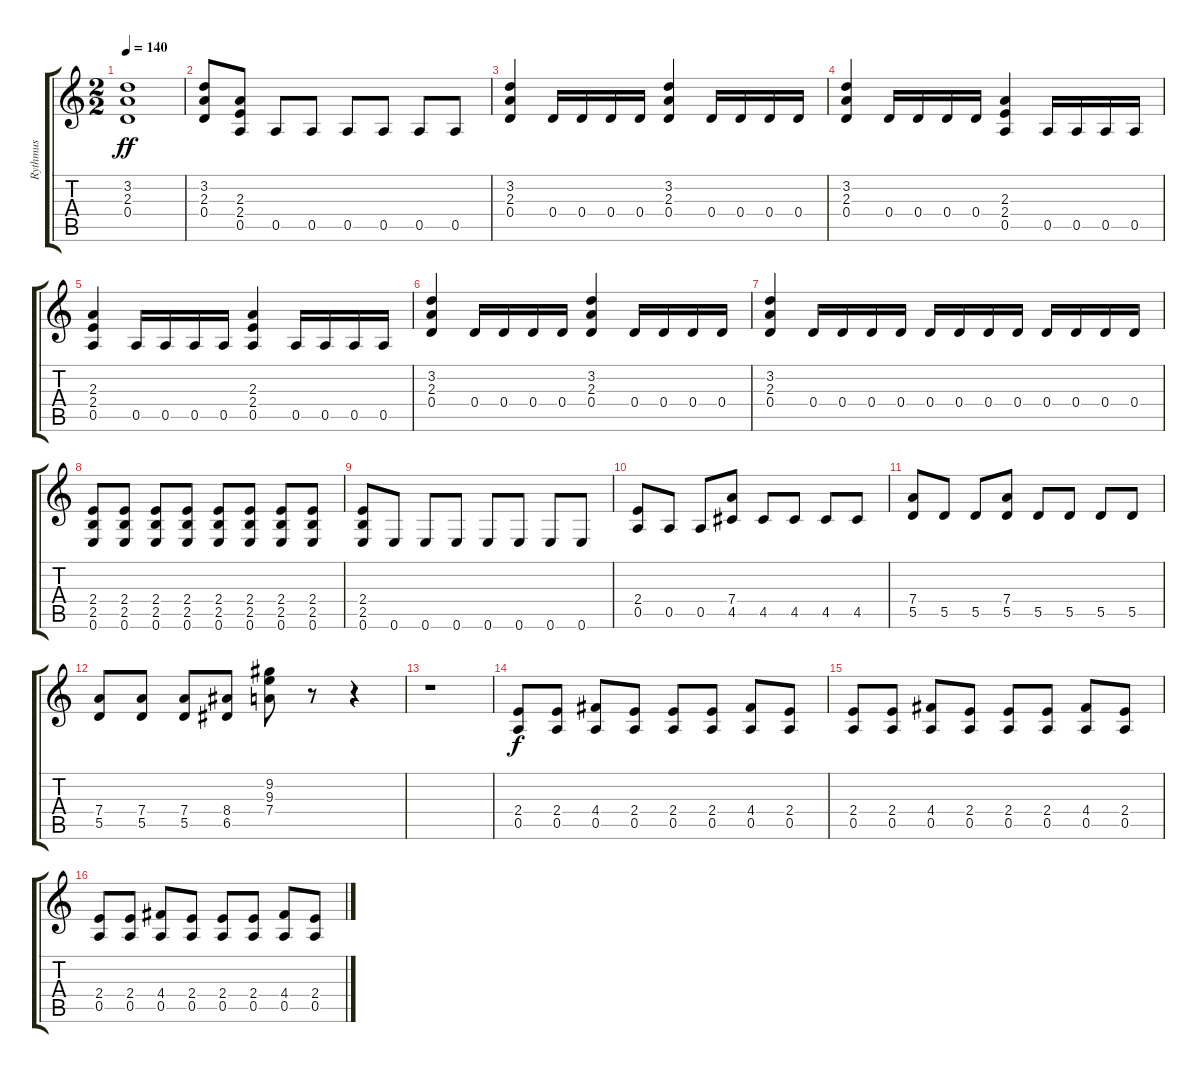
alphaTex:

\track ("Rythmus" "Rythmus") {instrument overdrivenguitar}
\staff {score tabs}
\tuning (E4 B3 G3 D3 A2 E2) {hide}
\ts (2 2)
\tempo 140
\clef g2
\ks aminor
(3.2 2.3 0.4).1{dy ff} |
(3.2 2.3 0.4).8 (2.3 2.4 0.5).8 0.5.8 0.5.8 0.5.8 0.5.8 0.5.8 0.5.8 |
(3.2 2.3 0.4).4 0.4.16 0.4.16 0.4.16 0.4.16 (3.2 2.3 0.4).4 0.4.16 0.4.16 0.4.16 0.4.16 |
(3.2 2.3 0.4).4 0.4.16 0.4.16 0.4.16 0.4.16 (2.3 2.4 0.5).4 0.5.16 0.5.16 0.5.16 0.5.16 |
(2.3 2.4 0.5).4 0.5.16 0.5.16 0.5.16 0.5.16 (2.3 2.4 0.5).4 0.5.16 0.5.16 0.5.16 0.5.16 |
(3.2 2.3 0.4).4 0.4.16 0.4.16 0.4.16 0.4.16 (3.2 2.3 0.4).4 0.4.16 0.4.16 0.4.16 0.4.16 |
(3.2 2.3 0.4).4 0.4.16 0.4.16 0.4.16 0.4.16 0.4.16 0.4.16 0.4.16 0.4.16 0.4.16 0.4.16 0.4.16 0.4.16 |
(2.4 2.5 0.6).8 (2.4 2.5 0.6).8 (2.4 2.5 0.6).8 (2.4 2.5 0.6).8 (2.4 2.5 0.6).8 (2.4 2.5 0.6).8 (2.4 2.5 0.6).8 (2.4 2.5 0.6).8 |
(2.4 2.5 0.6).8 0.6.8 0.6.8 0.6.8 0.6.8 0.6.8 0.6.8 0.6.8 |
(2.4 0.5).8 0.5.8 0.5.8 (7.4 4.5).8 4.5.8 4.5.8 4.5.8 4.5.8 |
(7.4 5.5).8 5.5.8 5.5.8 (7.4 5.5).8 5.5.8 5.5.8 5.5.8 5.5.8 |
(7.4 5.5).8 (7.4 5.5).8 (7.4 5.5).8 (8.4 6.5).8 (9.2 9.3 7.4).8 r.8 r.4 |
r.1 |
(2.4 0.5).8{dy f} (2.4 0.5).8 (4.4 0.5).8 (2.4 0.5).8 (2.4 0.5).8 (2.4 0.5).8 (4.4 0.5).8 (2.4 0.5).8 |
(2.4 0.5).8 (2.4 0.5).8 (4.4 0.5).8 (2.4 0.5).8 (2.4 0.5).8 (2.4 0.5).8 (4.4 0.5).8 (2.4 0.5).8 |
(2.4 0.5).8 (2.4 0.5).8 (4.4 0.5).8 (2.4 0.5).8 (2.4 0.5).8 (2.4 0.5).8 (4.4 0.5).8 (2.4 0.5).8
